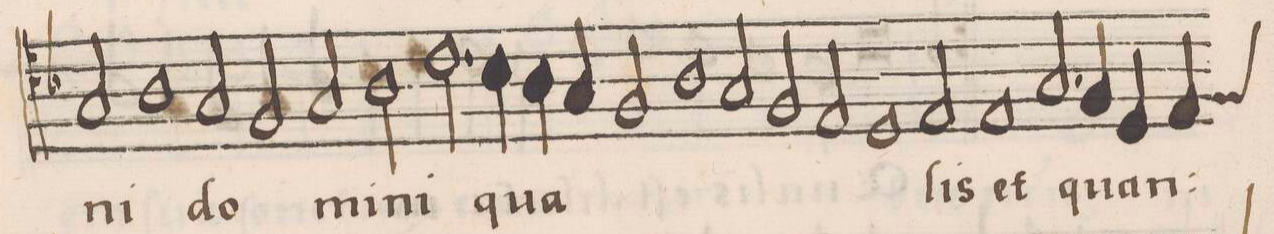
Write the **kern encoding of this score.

**kern	**text
*I"ALTVS	*
*clefC4	*
*k[b-]	*
*met(C)	*
*M2/1	*
2G/	-ni
1A\	.
=24-	=24-
2G/	do-
2F/	.
2G/	-mi-
=25-	=25-
2A\	-ni
2.c\	.
4B-\	qua-
4A\	.
4G/	.
=26-	=26-
2F/	.
1A	.
2G/	.
=27-	=27-
2F/	.
2E/	.
1D	.
=28-	=28-
2E/	-lis
1E	et
2.G/	quan-
=29-	=29-
4F/	.
4D/	.
*custos:F	*
4E/	.
*-	*-
